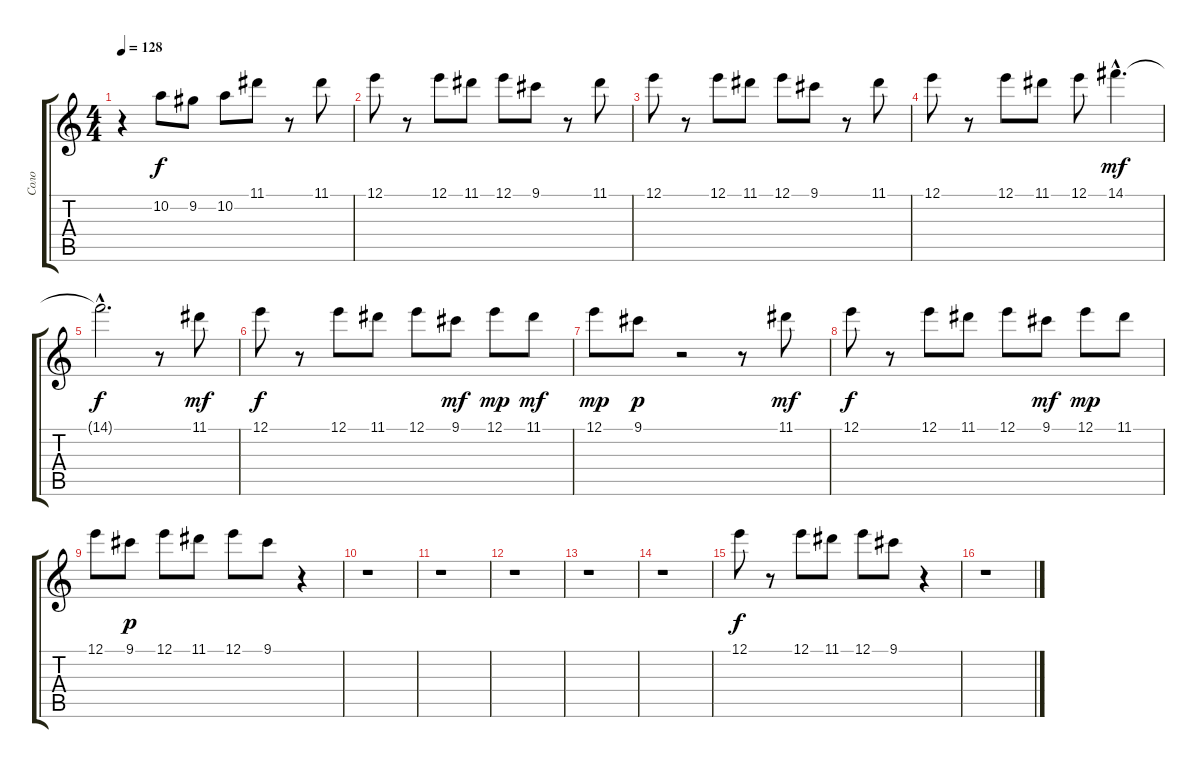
\track ("Соло" "Соло") {instrument distortionguitar}
\staff {score tabs}
\tuning (E4 B3 G3 D3 A2 E2) {hide}
\ts (4 4)
\tempo 128
\clef g2
\ks c
r.4{dy f} 10.2.8 9.2.8 10.2.8 11.1.8 r.8 11.1.8 |
12.1.8 r.8 12.1.8 11.1.8 12.1.8 9.1.8 r.8 11.1.8 |
12.1.8 r.8 12.1.8 11.1.8 12.1.8 9.1.8 r.8 11.1.8 |
12.1.8 r.8 12.1.8 11.1.8 12.1.8 14.1{hac}.4{d dy mf} |
14.1{hac t}.2{d dy f} r.8 11.1.8{dy mf} |
12.1.8{dy f} r.8 12.1.8 11.1.8 12.1.8 9.1.8{dy mf} 12.1.8{dy mp} 11.1.8{dy mf} |
12.1.8{dy mp} 9.1.8{dy p} r.2 r.8 11.1.8{dy mf} |
12.1.8{dy f} r.8 12.1.8 11.1.8 12.1.8 9.1.8{dy mf} 12.1.8{dy mp} 11.1.8 |
12.1.8 9.1.8{dy p} 12.1.8 11.1.8 12.1.8 9.1.8 r.4 |
r.1 |
r.1 |
r.1 |
r.1 |
r.1 |
12.1.8{dy f} r.8 12.1.8 11.1.8 12.1.8 9.1.8 r.4 |
r.1
